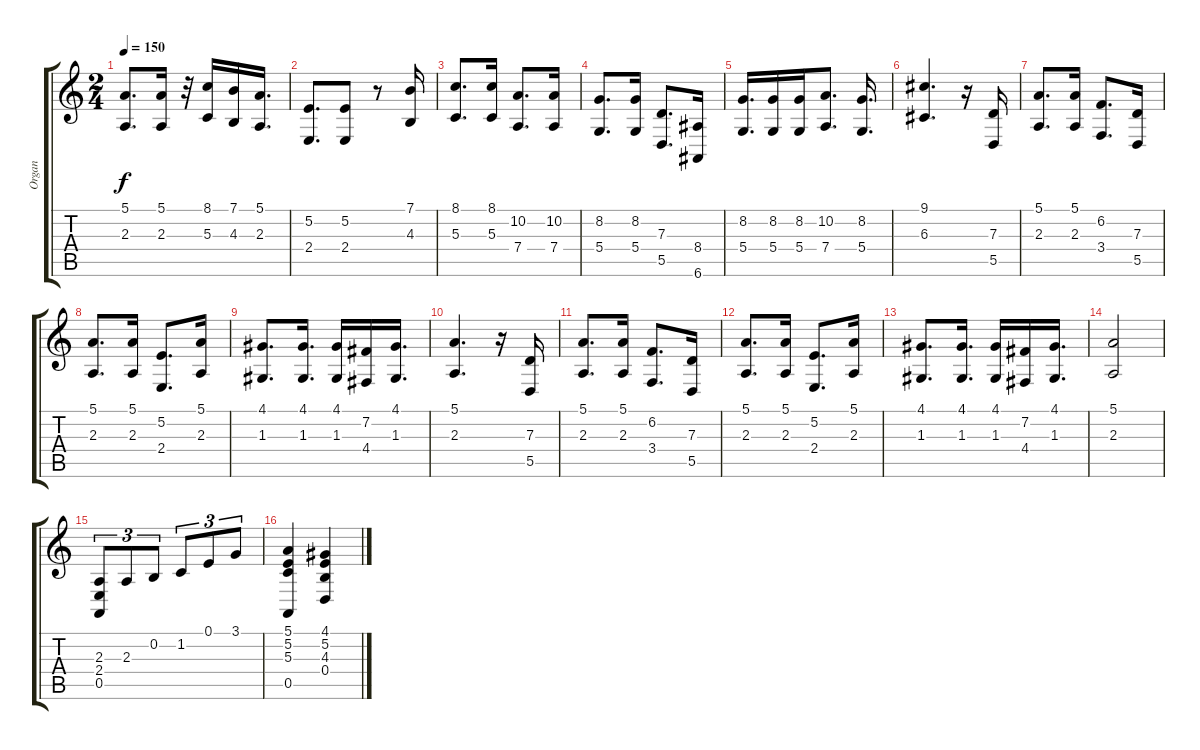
\track ("Organ" "Organ") {instrument synthbrass1}
\staff {score tabs}
\tuning (E4 B3 G3 D3 A2 E2) {hide}
\ts (2 4)
\tempo 150
\clef g2
\ks aminor
(5.1 2.3).8{d dy f} (5.1 2.3).16 r.32 (8.1 5.3).16 (7.1 4.3).16 (5.1 2.3).16{d} |
(5.2 2.4).8{d} (5.2 2.4).8 r.8 (7.1 4.3).16 |
(8.1 5.3).8{d} (8.1 5.3).16 (10.2 7.4).8{d} (10.2 7.4).16 |
(8.2 5.4).8{d} (8.2 5.4).16 (7.3 5.5).8{d} (8.4 6.6).16 |
(8.2 5.4).16{d} (8.2 5.4).16 (8.2 5.4).16 (10.2 7.4).8{d} (8.2 5.4).16{d} |
(9.1 6.3).4{d} r.16 (7.3 5.5).16 |
(5.1 2.3).8{d} (5.1 2.3).16 (6.2 3.4).8{d} (7.3 5.5).16 |
(5.1 2.3).8{d} (5.1 2.3).16 (5.2 2.4).8{d} (5.1 2.3).16 |
(4.1 1.3).8{d} (4.1 1.3).16{d} (4.1 1.3).16 (7.2 4.4).16 (4.1 1.3).16{d} |
(5.1 2.3).4{d} r.16 (7.3 5.5).16 |
(5.1 2.3).8{d} (5.1 2.3).16 (6.2 3.4).8{d} (7.3 5.5).16 |
(5.1 2.3).8{d} (5.1 2.3).16 (5.2 2.4).8{d} (5.1 2.3).16 |
(4.1 1.3).8{d} (4.1 1.3).16{d} (4.1 1.3).16 (7.2 4.4).16 (4.1 1.3).16{d} |
(5.1 2.3).2 |
(2.3 2.4 0.5).8{tu (3 2)} 2.3.8{tu (3 2)} 0.2.8{tu (3 2)} 1.2.8{tu (3 2)} 0.1.8{tu (3 2)} 3.1.8{tu (3 2)} |
(5.1 5.2 5.3 0.5).4 (4.1 5.2 4.3 0.4).4
